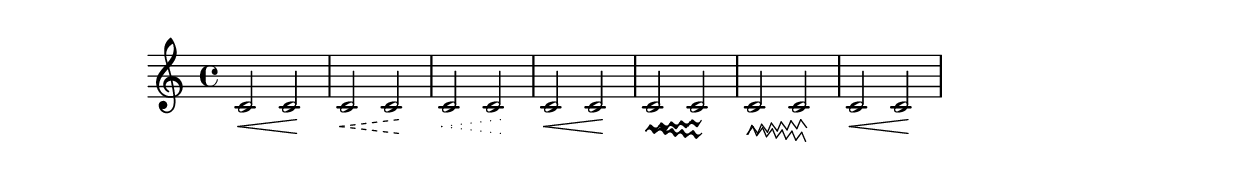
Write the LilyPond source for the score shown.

%% DO NOT EDIT this file manually; it is automatically
%% generated from LSR http://lsr.di.unimi.it
%% Make any changes in LSR itself, or in Documentation/snippets/new/ ,
%% and then run scripts/auxiliar/makelsr.py
%%
%% This file is in the public domain.
\version "2.18.0"

\header {
  lsrtags = "expressive-marks, tweaks-and-overrides"

  texidoc = "
Hairpins can take any style from @code{line-interface} - dashed-line,
dotted-line, line, trill or zigzag.

"
  doctitle = "Hairpins with different line styles"
} % begin verbatim


\relative c' {
  c2\< c\!
  \override Hairpin.style = #'dashed-line
  c2\< c\!
  \override Hairpin.style = #'dotted-line
  c2\< c\!
  \override Hairpin.style = #'line
  c2\< c\!
  \override Hairpin.style = #'trill
  c2\< c\!
  \override Hairpin.style = #'zigzag
  c2\< c\!
  \revert Hairpin.style
  c2\< c\!
}
